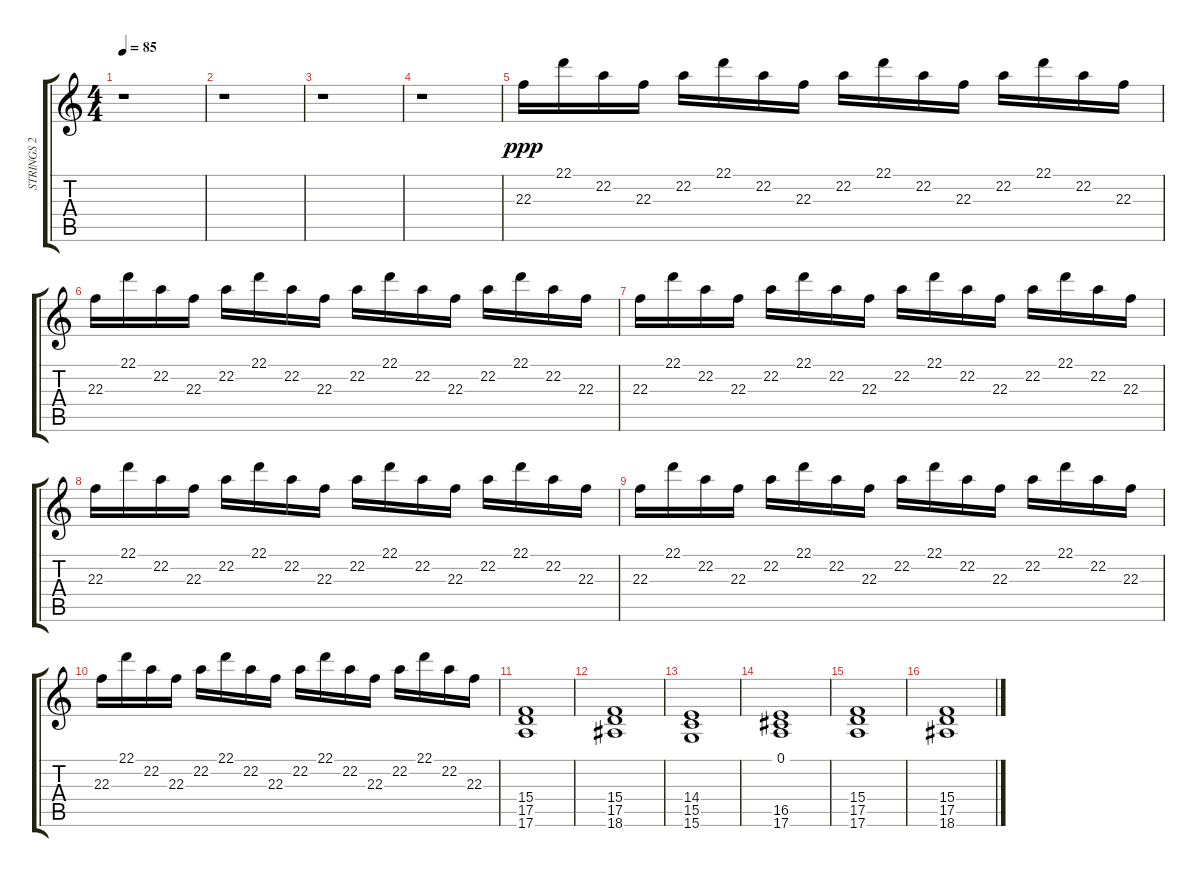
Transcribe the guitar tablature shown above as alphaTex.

\track ("STRINGS 2" "STRINGS 2") {instrument stringensemble1}
\staff {score tabs}
\tuning (E4 B3 G3 D3 A2 E2) {hide}
\ts (4 4)
\tempo 85
\clef g2
\ks c
r.1{dy ppp instrument stringensemble1} |
r.1 |
r.1 |
r.1 |
22.3.16 22.1.16 22.2.16 22.3.16 22.2.16 22.1.16 22.2.16 22.3.16 22.2.16 22.1.16 22.2.16 22.3.16 22.2.16 22.1.16 22.2.16 22.3.16 |
22.3.16 22.1.16 22.2.16 22.3.16 22.2.16 22.1.16 22.2.16 22.3.16 22.2.16 22.1.16 22.2.16 22.3.16 22.2.16 22.1.16 22.2.16 22.3.16 |
22.3.16 22.1.16 22.2.16 22.3.16 22.2.16 22.1.16 22.2.16 22.3.16 22.2.16 22.1.16 22.2.16 22.3.16 22.2.16 22.1.16 22.2.16 22.3.16 |
22.3.16 22.1.16 22.2.16 22.3.16 22.2.16 22.1.16 22.2.16 22.3.16 22.2.16 22.1.16 22.2.16 22.3.16 22.2.16 22.1.16 22.2.16 22.3.16 |
22.3.16 22.1.16 22.2.16 22.3.16 22.2.16 22.1.16 22.2.16 22.3.16 22.2.16 22.1.16 22.2.16 22.3.16 22.2.16 22.1.16 22.2.16 22.3.16 |
22.3.16 22.1.16 22.2.16 22.3.16 22.2.16 22.1.16 22.2.16 22.3.16 22.2.16 22.1.16 22.2.16 22.3.16 22.2.16 22.1.16 22.2.16 22.3.16 |
(15.4 17.5 17.6).1{volume 12} |
(15.4 17.5 18.6).1 |
(14.4 15.5 15.6).1 |
(0.1 16.5 17.6).1 |
(15.4 17.5 17.6).1 |
(15.4 17.5 18.6).1
